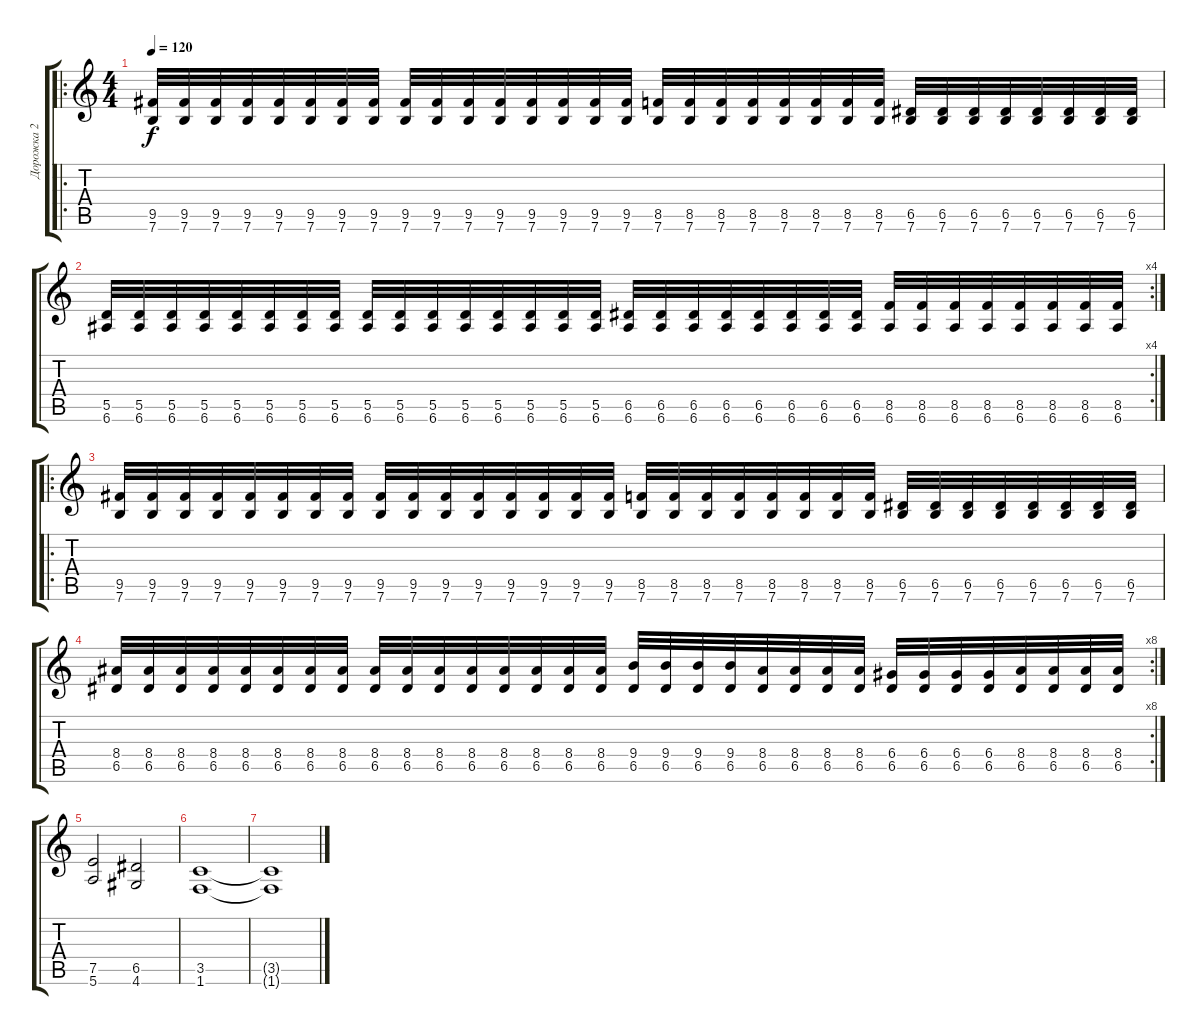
\track ("Дорожка 2" "Дорожка 2") {instrument overdrivenguitar}
\staff {score tabs}
\tuning (E4 B3 G3 D3 A2 E2) {hide}
\ro
\ts (4 4)
\tempo 120
\clef g2
\ks c
(9.5 7.6).32{dy f} (9.5 7.6).32 (9.5 7.6).32 (9.5 7.6).32 (9.5 7.6).32 (9.5 7.6).32 (9.5 7.6).32 (9.5 7.6).32 (9.5 7.6).32 (9.5 7.6).32 (9.5 7.6).32 (9.5 7.6).32 (9.5 7.6).32 (9.5 7.6).32 (9.5 7.6).32 (9.5 7.6).32 (8.5 7.6).32 (8.5 7.6).32 (8.5 7.6).32 (8.5 7.6).32 (8.5 7.6).32 (8.5 7.6).32 (8.5 7.6).32 (8.5 7.6).32 (6.5 7.6).32 (6.5 7.6).32 (6.5 7.6).32 (6.5 7.6).32 (6.5 7.6).32 (6.5 7.6).32 (6.5 7.6).32 (6.5 7.6).32 |
\rc 4
(5.5 6.6).32 (5.5 6.6).32 (5.5 6.6).32 (5.5 6.6).32 (5.5 6.6).32 (5.5 6.6).32 (5.5 6.6).32 (5.5 6.6).32 (5.5 6.6).32 (5.5 6.6).32 (5.5 6.6).32 (5.5 6.6).32 (5.5 6.6).32 (5.5 6.6).32 (5.5 6.6).32 (5.5 6.6).32 (6.5 6.6).32 (6.5 6.6).32 (6.5 6.6).32 (6.5 6.6).32 (6.5 6.6).32 (6.5 6.6).32 (6.5 6.6).32 (6.5 6.6).32 (8.5 6.6).32 (8.5 6.6).32 (8.5 6.6).32 (8.5 6.6).32 (8.5 6.6).32 (8.5 6.6).32 (8.5 6.6).32 (8.5 6.6).32 |
\ro
(9.5 7.6).32 (9.5 7.6).32 (9.5 7.6).32 (9.5 7.6).32 (9.5 7.6).32 (9.5 7.6).32 (9.5 7.6).32 (9.5 7.6).32 (9.5 7.6).32 (9.5 7.6).32 (9.5 7.6).32 (9.5 7.6).32 (9.5 7.6).32 (9.5 7.6).32 (9.5 7.6).32 (9.5 7.6).32 (8.5 7.6).32 (8.5 7.6).32 (8.5 7.6).32 (8.5 7.6).32 (8.5 7.6).32 (8.5 7.6).32 (8.5 7.6).32 (8.5 7.6).32 (6.5 7.6).32 (6.5 7.6).32 (6.5 7.6).32 (6.5 7.6).32 (6.5 7.6).32 (6.5 7.6).32 (6.5 7.6).32 (6.5 7.6).32 |
\rc 8
(8.4 6.5).32 (8.4 6.5).32 (8.4 6.5).32 (8.4 6.5).32 (8.4 6.5).32 (8.4 6.5).32 (8.4 6.5).32 (8.4 6.5).32 (8.4 6.5).32 (8.4 6.5).32 (8.4 6.5).32 (8.4 6.5).32 (8.4 6.5).32 (8.4 6.5).32 (8.4 6.5).32 (8.4 6.5).32 (9.4 6.5).32 (9.4 6.5).32 (9.4 6.5).32 (9.4 6.5).32 (8.4 6.5).32 (8.4 6.5).32 (8.4 6.5).32 (8.4 6.5).32 (6.4 6.5).32 (6.4 6.5).32 (6.4 6.5).32 (6.4 6.5).32 (8.4 6.5).32 (8.4 6.5).32 (8.4 6.5).32 (8.4 6.5).32 |
(7.5 5.6).2 (6.5 4.6).2 |
(3.5 1.6).1 |
(3.5{t} 1.6{t}).1
